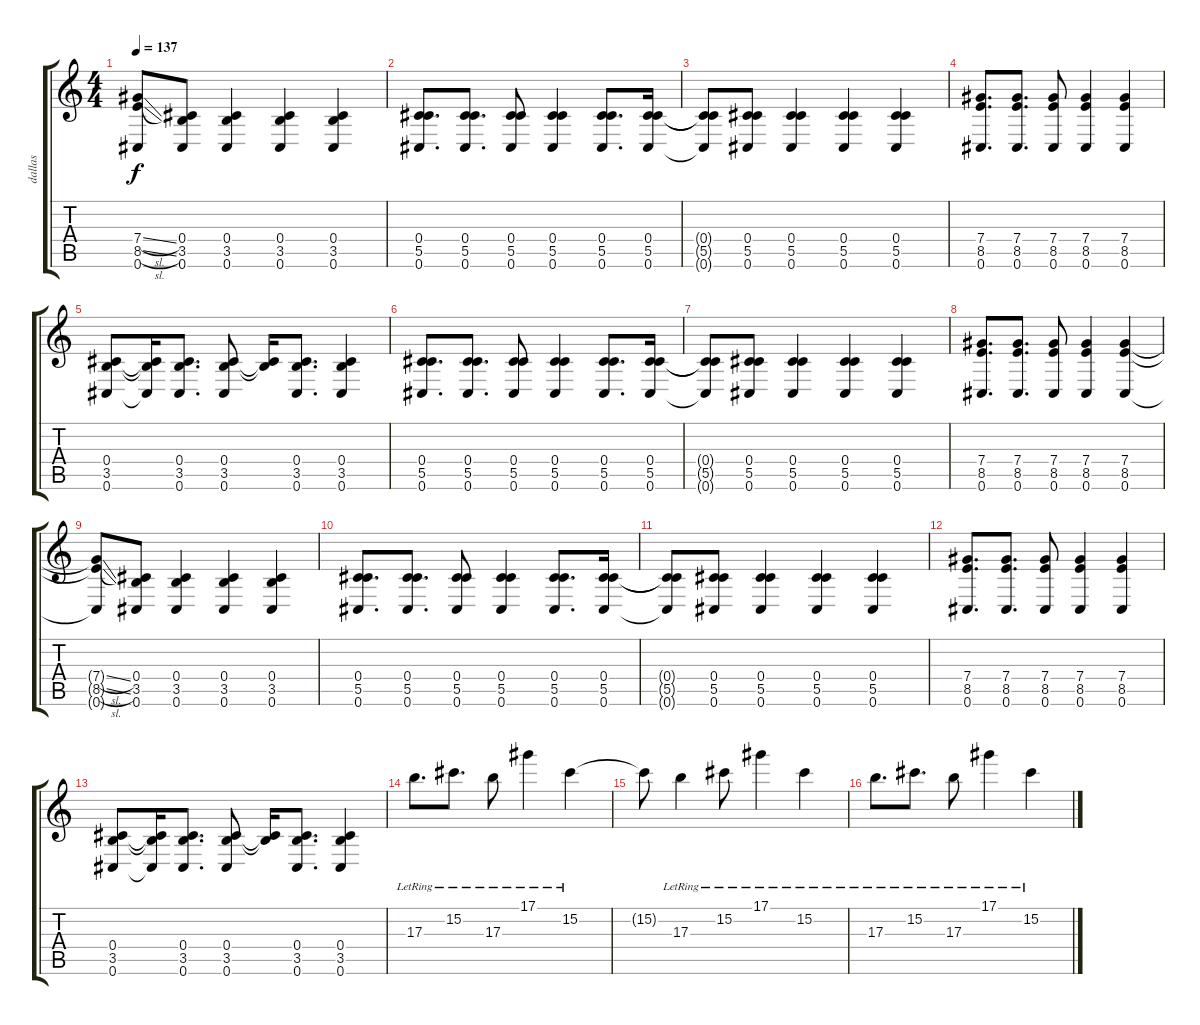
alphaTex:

\track ("dallas" "dallas") {instrument distortionguitar}
\staff {score tabs}
\tuning (Eb4 Bb3 Gb3 Db3 Ab2 Db2) {hide}
\ts (4 4)
\tempo 137
\clef g2
\ks c
(7.4{sl t} 8.5{sl t} 0.6{t}).8{dy f} (0.4 3.5 0.6).8 (0.4 3.5 0.6).4 (0.4 3.5 0.6).4 (0.4 3.5 0.6).4 |
(0.4 5.5 0.6).8{d} (0.4 5.5 0.6).8{d} (0.4 5.5 0.6).8 (0.4 5.5 0.6).4 (0.4 5.5 0.6).8{d} (0.4 5.5 0.6).16 |
(0.4{t} 5.5{t} 0.6{t}).8 (0.4 5.5 0.6).8 (0.4 5.5 0.6).4 (0.4 5.5 0.6).4 (0.4 5.5 0.6).4 |
(7.4 8.5 0.6).8{d} (7.4 8.5 0.6).8{d} (7.4 8.5 0.6).8 (7.4 8.5 0.6).4 (7.4 8.5 0.6).4 |
(0.4 3.5 0.6).8 (0.4{t} 3.5{t} 0.6{t}).16 (0.4 3.5 0.6).8{d} (0.4 3.5 0.6).8 (0.4{t} 3.5{t}).16 (0.4 3.5 0.6).8{d} (0.4 3.5 0.6).4 |
(0.4 5.5 0.6).8{d} (0.4 5.5 0.6).8{d} (0.4 5.5 0.6).8 (0.4 5.5 0.6).4 (0.4 5.5 0.6).8{d} (0.4 5.5 0.6).16 |
(0.4{t} 5.5{t} 0.6{t}).8 (0.4 5.5 0.6).8 (0.4 5.5 0.6).4 (0.4 5.5 0.6).4 (0.4 5.5 0.6).4 |
(7.4 8.5 0.6).8{d} (7.4 8.5 0.6).8{d} (7.4 8.5 0.6).8 (7.4 8.5 0.6).4 (7.4 8.5 0.6).4 |
(7.4{sl t} 8.5{sl t} 0.6{t}).8 (0.4 3.5 0.6).8 (0.4 3.5 0.6).4 (0.4 3.5 0.6).4 (0.4 3.5 0.6).4 |
(0.4 5.5 0.6).8{d} (0.4 5.5 0.6).8{d} (0.4 5.5 0.6).8 (0.4 5.5 0.6).4 (0.4 5.5 0.6).8{d} (0.4 5.5 0.6).16 |
(0.4{t} 5.5{t} 0.6{t}).8 (0.4 5.5 0.6).8 (0.4 5.5 0.6).4 (0.4 5.5 0.6).4 (0.4 5.5 0.6).4 |
(7.4 8.5 0.6).8{d} (7.4 8.5 0.6).8{d} (7.4 8.5 0.6).8 (7.4 8.5 0.6).4 (7.4 8.5 0.6).4 |
(0.4 3.5 0.6).8 (0.4{t} 3.5{t} 0.6{t}).16 (0.4 3.5 0.6).8{d} (0.4 3.5 0.6).8 (0.4{t} 3.5{t}).16 (0.4 3.5 0.6).8{d} (0.4 3.5 0.6).4 |
17.3{lr}.8{d} 15.2{lr}.8{d} 17.3{lr}.8 17.1{lr}.4 15.2{lr}.4 |
15.2{t}.8 17.3{lr}.4 15.2{lr}.8 17.1{lr}.4 15.2{lr}.4 |
17.3{lr}.8{d} 15.2{lr}.8{d} 17.3{lr}.8 17.1{lr}.4 15.2{lr}.4
